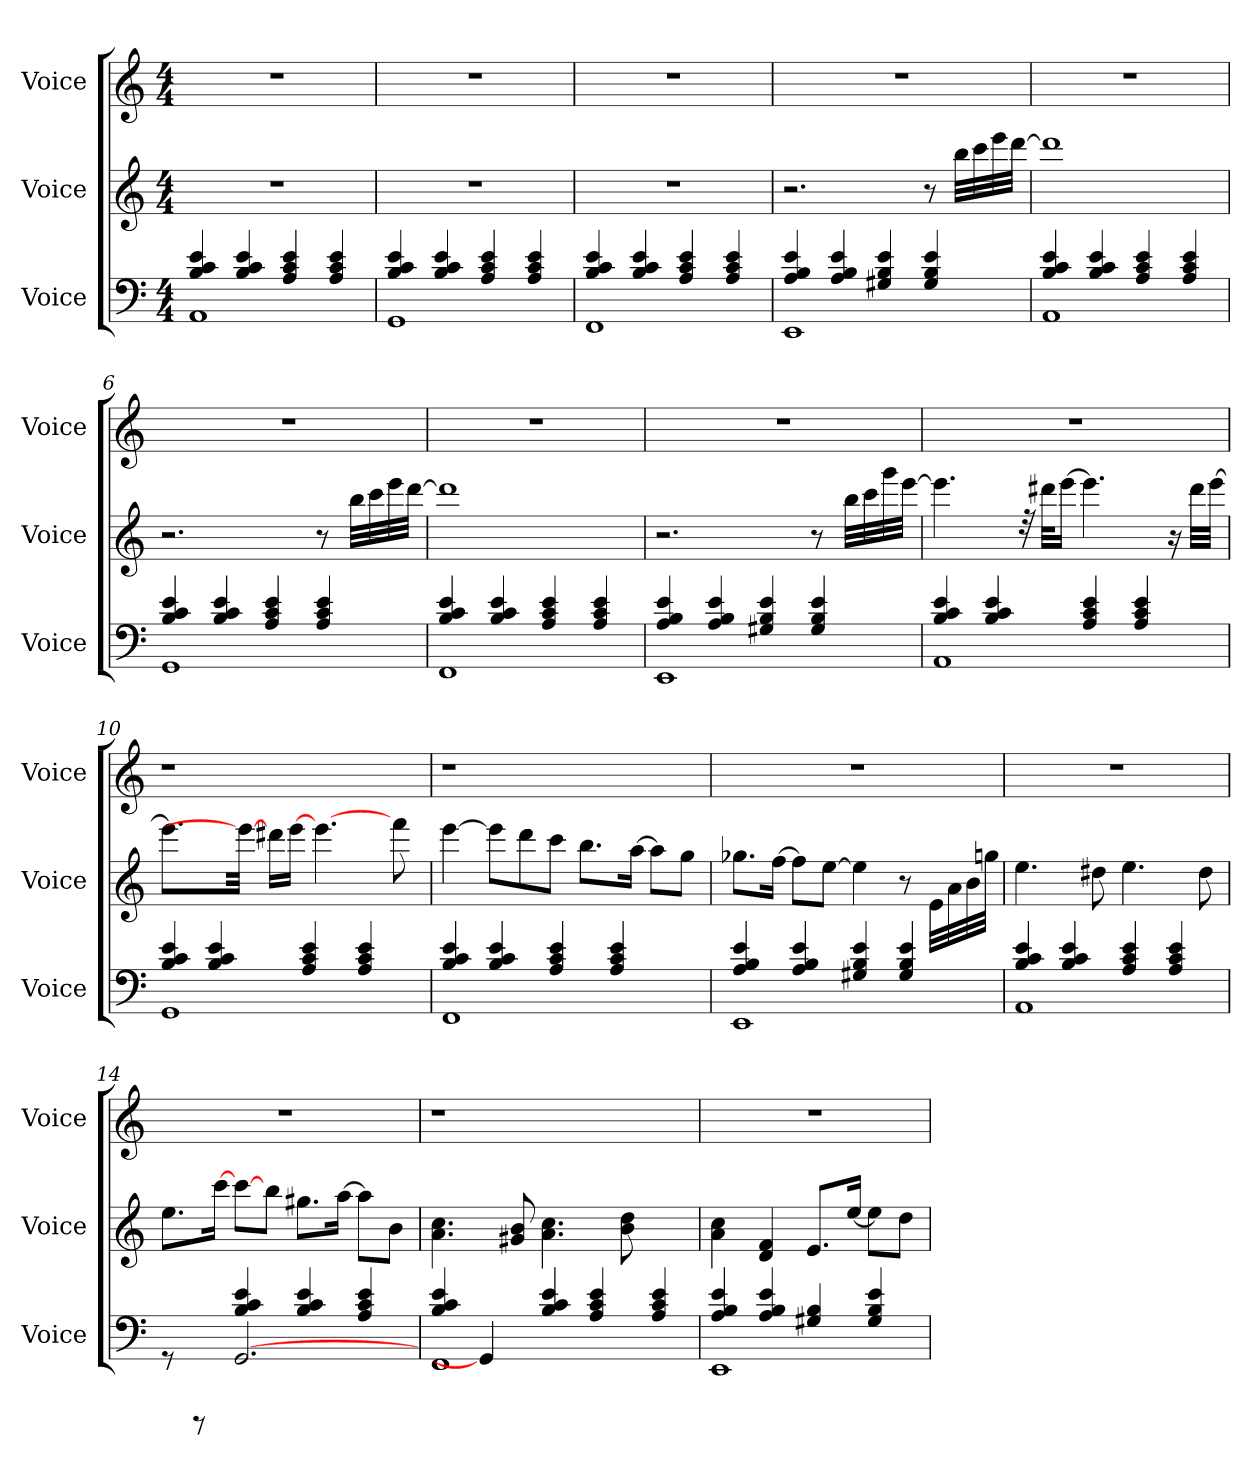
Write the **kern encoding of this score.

**kern	**kern	**kern
*part3	*part2	*part1
*staff3	*staff2	*staff1
*I"Voice	*I"Voice	*I"Voice
*I'Voice	*I'Voice	*I'Voice
*clefF4	*clefG2	*clefG2
*M4/4	*M4/4	*M4/4
=1	=1	=1
*^	*	*
4B/ 4c/ 4e/	1AA	1rdd	1r
4B/ 4c/ 4e/	.	.	.
4A/ 4c/ 4e/	.	.	.
4A/ 4c/ 4e/	.	.	.
=2	=2	=2	=2
4B/ 4c/ 4e/	1GG	1rdd	1r
4B/ 4c/ 4e/	.	.	.
4A/ 4c/ 4e/	.	.	.
4A/ 4c/ 4e/	.	.	.
=3	=3	=3	=3
4B/ 4c/ 4e/	1FF	1rdd	1r
4B/ 4c/ 4e/	.	.	.
4A/ 4c/ 4e/	.	.	.
4A/ 4c/ 4e/	.	.	.
=4	=4	=4	=4
4A/ 4B/ 4e/	1EE	2.r	1r
4A/ 4B/ 4e/	.	.	.
4G#X/ 4B/ 4e/	.	.	.
4G#/ 4B/ 4e/	.	8r	.
.	.	32bb\LLL	.
.	.	32ccc\	.
.	.	32eee\	.
.	.	[>32ddd\JJJ	.
=5	=5	=5	=5
4B/ 4c/ 4e/	1AA	1ddd]	1r
4B/ 4c/ 4e/	.	.	.
4A/ 4c/ 4e/	.	.	.
4A/ 4c/ 4e/	.	.	.
!!LO:LB:g=z
=6	=6	=6	=6
4B/ 4c/ 4e/	1GG	2.r	1r
4B/ 4c/ 4e/	.	.	.
4A/ 4c/ 4e/	.	.	.
4A/ 4c/ 4e/	.	8r	.
.	.	32bb\LLL	.
.	.	32ccc\	.
.	.	32eee\	.
.	.	[>32ddd\JJJ	.
=7	=7	=7	=7
4B/ 4c/ 4e/	1FF	1ddd]	1r
4B/ 4c/ 4e/	.	.	.
4A/ 4c/ 4e/	.	.	.
4A/ 4c/ 4e/	.	.	.
=8	=8	=8	=8
4A/ 4B/ 4e/	1EE	2.r	1r
4A/ 4B/ 4e/	.	.	.
4G#X/ 4B/ 4e/	.	.	.
4G#/ 4B/ 4e/	.	8r	.
.	.	32bb\LLL	.
.	.	32ccc\	.
.	.	32ggg\	.
.	.	[>32eee\JJJ	.
=9	=9	=9	=9
4B/ 4c/ 4e/	1AA	4.eee\]	1r
4B/ 4c/ 4e/	.	.	.
.	.	32rcc	.
.	.	32ddd#X\KLL	.
.	.	[>16eee\JJ	.
4A/ 4c/ 4e/	.	4.eee\]	.
4A/ 4c/ 4e/	.	.	.
.	.	16r	.
.	.	32ddd#\KLL	.
.	.	[>32eee\JJ	.
!!LO:LB:g=z
=10	=10	=10	=10
4B/ 4c/ 4e/	1GG	4.eee\]	1r
4B/ 4c/ 4e/	.	.	.
.	.	32eee\JJ_	.
.	.	16ddd#X\LL	.
.	.	[>16eee\JJ	.
4A/ 4c/ 4e/	.	.	.
.	.	[4.eee\	.
4A/ 4c/ 4e/	.	.	.
.	.	8fff\	.
32ryy	32ryy	.	32ryy
=11	=11	=11	=11
4B/ 4c/ 4e/	1FF	[>4eee\	1r
4B/ 4c/ 4e/	.	8eee\L]	.
.	.	8ddd\	.
4A/ 4c/ 4e/	.	8ccc\J	.
.	.	8.bb\L	.
4A/ 4c/ 4e/	.	.	.
.	.	[>16aa\Jk	.
.	.	8aa\L]	.
8ryy	8ryy	8gg\J	8ryy
=12	=12	=12	=12
4A/ 4B/ 4e/	1EE	8.gg-X\L	1r
.	.	[>16ff\Jk	.
4A/ 4B/ 4e/	.	8ff\L]	.
.	.	[>8ee\J	.
4G#X/ 4B/ 4e/	.	4ee\]	.
4G#/ 4B/ 4e/	.	8r	.
.	.	32e\LLL	.
.	.	32a\	.
.	.	32b\	.
.	.	32ggn\JJJ	.
=13	=13	=13	=13
4B/ 4c/ 4e/	1AA	4.ee\	1r
4B/ 4c/ 4e/	.	.	.
.	.	8dd#X\	.
4A/ 4c/ 4e/	.	4.ee\	.
4A/ 4c/ 4e/	.	.	.
.	.	8dd#\	.
!!LO:LB:g=z
=14	=14	=14	=14
8rGG	4ryy	8.ee\L	1r
8rBBBB	.	.	.
.	.	[>16ccc\Jk	.
[2.GG	4B/ 4c/ 4e/	[8ccc\L	.
.	.	8bb\J	.
.	4B/ 4c/ 4e/	8.gg#X\L	.
.	.	[>16aa\Jk	.
.	4A/ 4c/ 4e/	8aa\L]	.
.	.	8b\J	.
=15	=15	=15	=15
4B/ 4c/ 4e/	1FF	4.a\ 4.cc\	1r
4GG]	.	.	.
.	.	8g#X/ 8b/	.
4B/ 4c/ 4e/	.	4.a\ 4.cc\	.
4A/ 4c/ 4e/	.	.	.
.	.	8b\ 8dd\	.
4A/ 4c/ 4e/	4ryy	4ryy	4ryy
=16	=16	=16	=16
4A/ 4B/ 4e/	1EE	4a\ 4cc\	1r
4A/ 4B/ 4e/	.	4d/ 4f/	.
4G#X/ 4B/	.	8.e/L	.
.	.	[>16ee/Jk	.
4G#/ 4B/ 4e/	.	8ee\L]	.
.	.	8dd\J	.
*v	*v	*	*
=	=	=
*-	*-	*-
